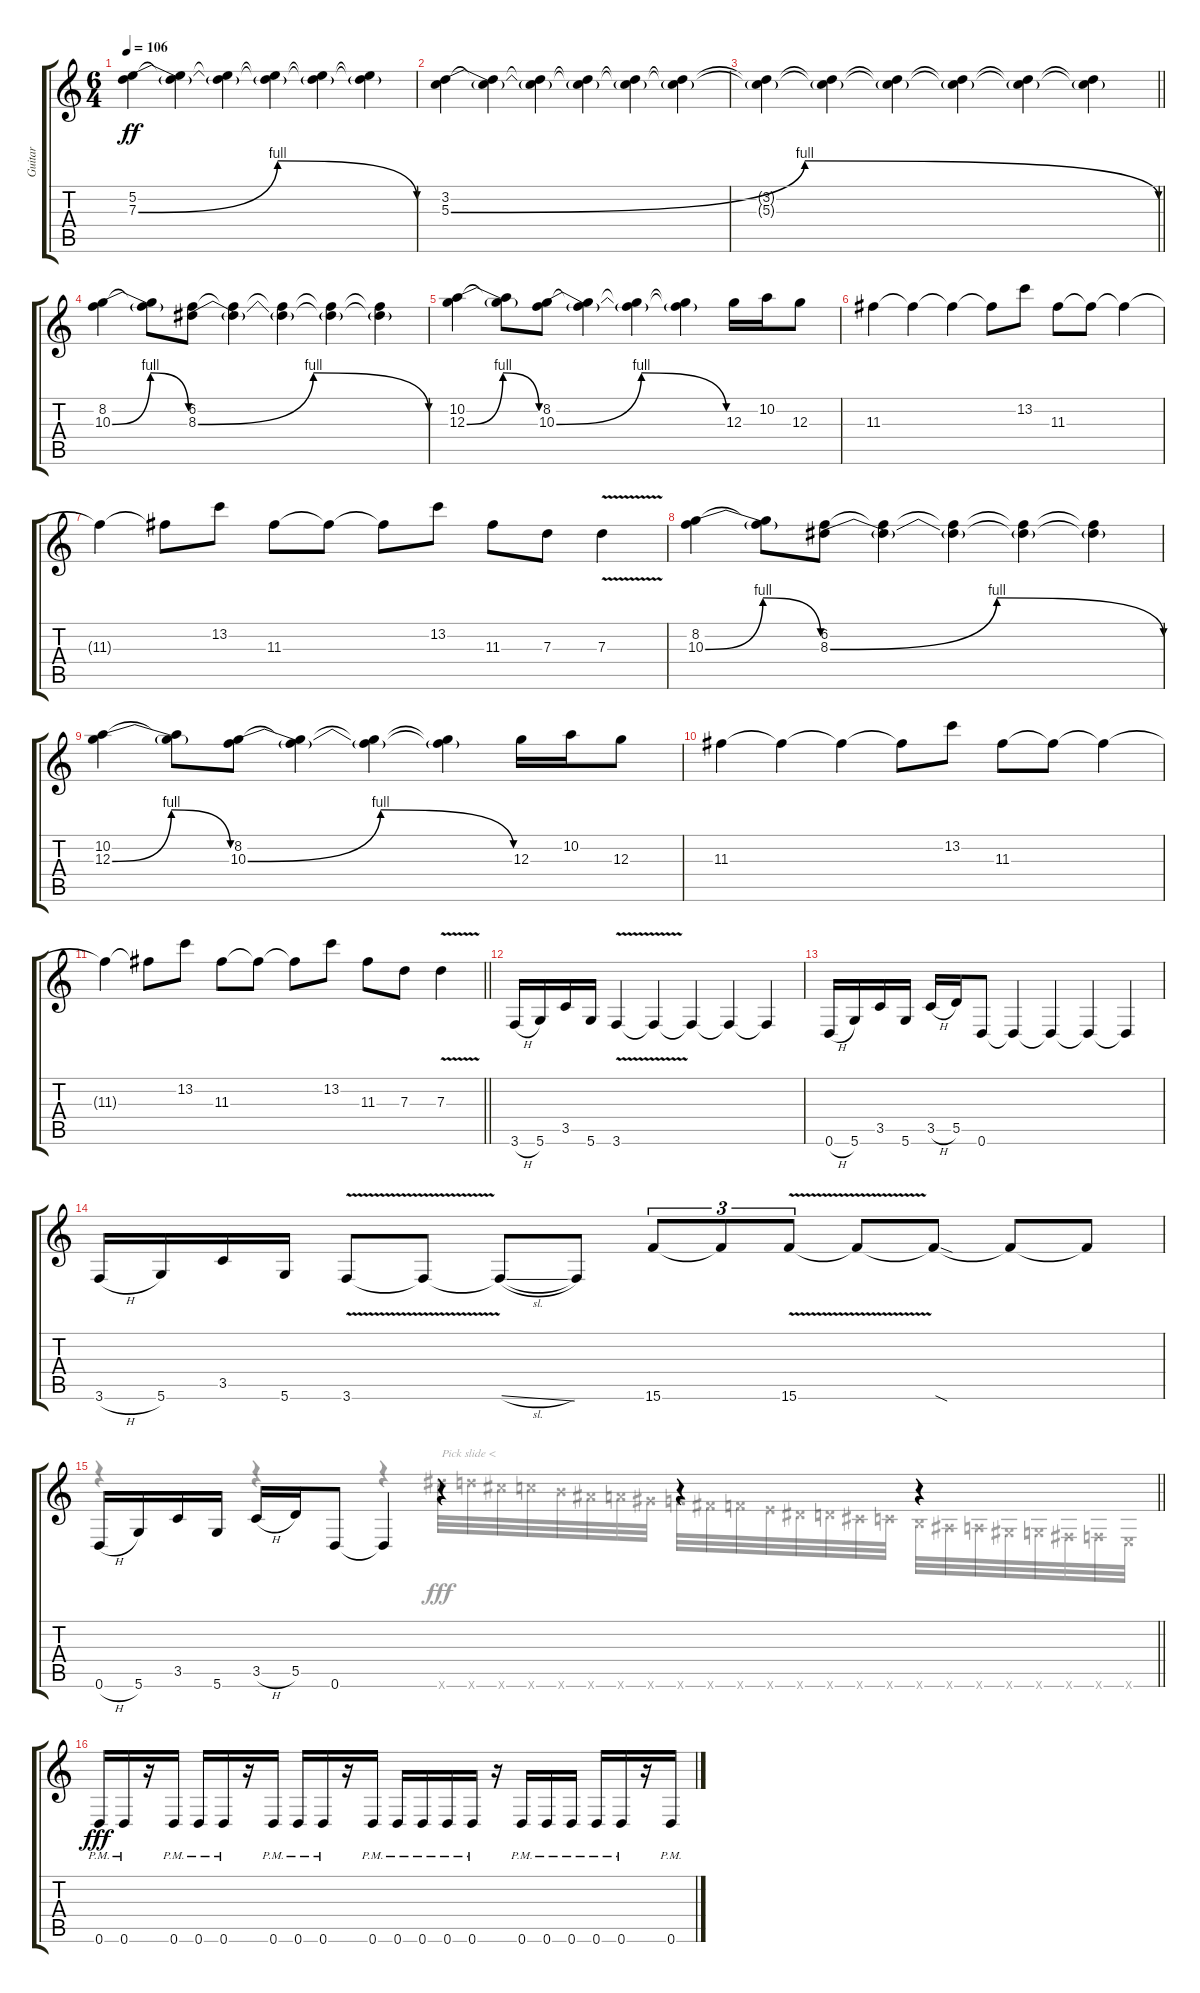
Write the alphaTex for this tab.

\track ("Guitar" "Guitar") {instrument distortionguitar}
\staff {score tabs}
\tuning (E4 B3 G3 D3 A2 D2) {hide}
\voice
\ts (6 4)
\tempo 106
\clef g2
\ks c
(5.2 7.3{be (bendrelease 0 0 10 4 50 4 60 0)}).4{dy ff} (5.2{t} 7.3{t}).4 (5.2{t} 7.3{t}).4 (5.2{t} 7.3{t}).4 (5.2{t} 7.3{t}).4 (5.2{t} 7.3{t}).4 |
(3.2 5.3{be (bendrelease 0 0 10 4 50 4 60 0)}).4 (3.2{t} 5.3{t}).4 (3.2{t} 5.3{t}).4 (3.2{t} 5.3{t}).4 (3.2{t} 5.3{t}).4 (3.2{t} 5.3{t}).4 |
\barLineRight lightlight
(3.2{t} 5.3{t}).4 (3.2{t} 5.3{t}).4 (3.2{t} 5.3{t}).4 (3.2{t} 5.3{t}).4 (3.2{t} 5.3{t}).4 (3.2{t} 5.3{t}).4 |
(8.2 10.3{be (bendrelease 0 0 10 4 50 4 60 0)}).4 (8.2{t} 10.3{t}).8 (6.2 8.3{be (bendrelease 0 0 10 4 50 4 60 0)}).8 (6.2{t} 8.3{t}).4 (6.2{t} 8.3{t}).4 (6.2{t} 8.3{t}).4 (6.2{t} 8.3{t}).4 |
(10.2 12.3{be (bendrelease 0 0 10 4 50 4 60 0)}).4 (10.2{t} 12.3{t}).8 (8.2 10.3{be (bendrelease 0 0 10 4 50 4 60 0)}).8 (8.2{t} 10.3{t}).4 (8.2{t} 10.3{t}).4 (8.2{t} 10.3{t}).4 12.3.16 10.2.16 12.3.8 |
11.3.4 11.3{t}.4 11.3{t}.4 11.3{t}.8 13.2.8 11.3.8 11.3{t}.8 11.3{t}.4 |
11.3{t}.4 11.3{t}.8 13.2.8 11.3.8 11.3{t}.8 11.3{t}.8 13.2.8 11.3.8 7.3.8 7.3{v}.4 |
(8.2 10.3{be (bendrelease 0 0 10 4 50 4 60 0)}).4 (8.2{t} 10.3{t}).8 (6.2 8.3{be (bendrelease 0 0 10 4 50 4 60 0)}).8 (6.2{t} 8.3{t}).4 (6.2{t} 8.3{t}).4 (6.2{t} 8.3{t}).4 (6.2{t} 8.3{t}).4 |
(10.2 12.3{be (bendrelease 0 0 10 4 50 4 60 0)}).4 (10.2{t} 12.3{t}).8 (8.2 10.3{be (bendrelease 0 0 10 4 50 4 60 0)}).8 (8.2{t} 10.3{t}).4 (8.2{t} 10.3{t}).4 (8.2{t} 10.3{t}).4 12.3.16 10.2.16 12.3.8 |
11.3.4 11.3{t}.4 11.3{t}.4 11.3{t}.8 13.2.8 11.3.8 11.3{t}.8 11.3{t}.4 |
\barLineRight lightlight
11.3{t}.4 11.3{t}.8 13.2.8 11.3.8 11.3{t}.8 11.3{t}.8 13.2.8 11.3.8 7.3.8 7.3{v}.4 |
3.6{h}.16 5.6.16 3.5.16 5.6.16 3.6{v}.4 3.6{t}.4 3.6{t}.4 3.6{t}.4 3.6{t}.4 |
0.6{h}.16 5.6.16 3.5.16 5.6.16 3.5{h}.16 5.5.16 0.6.8 0.6{t}.4 0.6{t}.4 0.6{t}.4 0.6{t}.4 |
3.6{h}.16 5.6.16 3.5.16 5.6.16 3.6{v}.8 3.6{t}.8 3.6{sl t}.8 3.6{t}.8 15.6.8{tu (3 2)} 15.6{t}.8{tu (3 2)} 15.6{v}.8{tu (3 2)} 15.6{t}.8 15.6{sod t}.8 15.6{t}.8 15.6{t}.8 |
\barLineRight lightlight
0.6{h}.16 5.6.16 3.5.16 5.6.16 3.5{h}.16 5.5.16 0.6.8 0.6{t}.4 r.4 r.4 r.4 |
\section ("" "")
0.6{pm}.16{dy fff} 0.6{pm}.16 r.16 0.6{pm}.16 0.6{pm}.16 0.6{pm}.16 r.16 0.6{pm}.16 0.6{pm}.16 0.6{pm}.16 r.16 0.6{pm}.16 0.6{pm}.16 0.6{pm}.16 0.6{pm}.16 0.6{pm}.16 r.16 0.6{pm}.16 0.6{pm}.16 0.6{pm}.16 0.6{pm}.16 0.6{pm}.16 r.16 0.6{pm}.16
\voice
\clef g2
\ottava regular
\simile none
\ks c
|
|
\barLineRight lightlight
|
|
|
|
|
|
|
|
\barLineRight lightlight
|
|
|
|
\barLineRight lightlight
r.4 r.4 r.4 25.6{x}.32{txt "Pick slide <"} 24.6{x}.32 23.6{x}.32 22.6{x}.32 21.6{x}.32 20.6{x}.32 19.6{x}.32 18.6{x}.32 17.6{x}.32 16.6{x}.32 15.6{x}.32 14.6{x}.32 13.6{x}.32 12.6{x}.32 11.6{x}.32 10.6{x}.32 9.6{x}.32 8.6{x}.32 7.6{x}.32 6.6{x}.32 5.6{x}.32 4.6{x}.32 3.6{x}.32 2.6{x}.32 |
